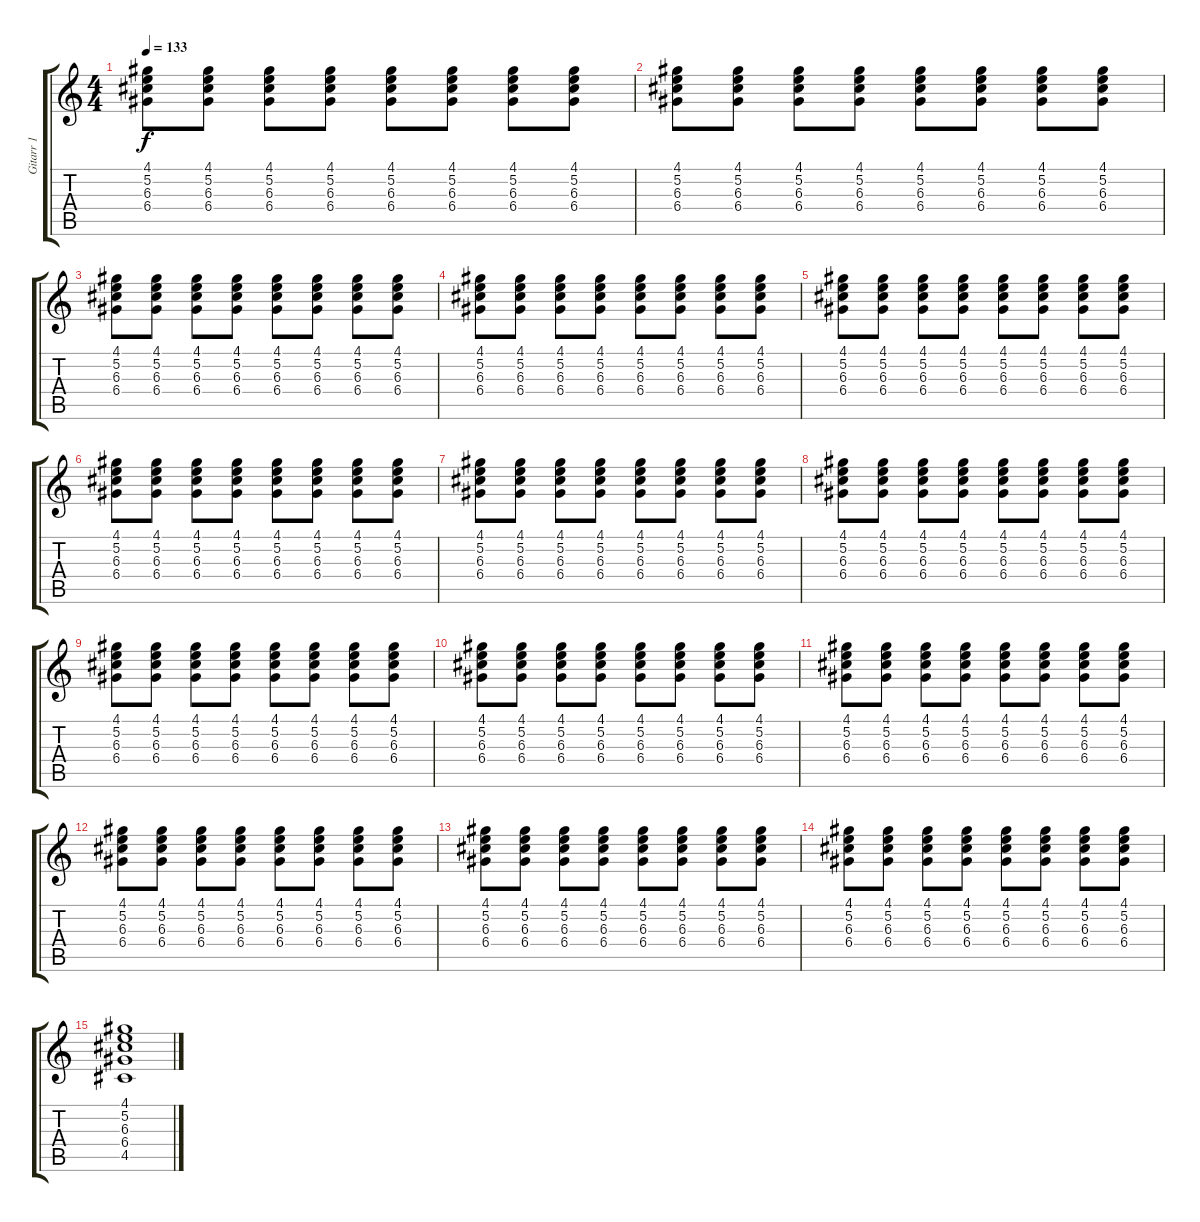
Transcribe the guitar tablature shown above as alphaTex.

\track ("Gitarr 1" "Gitarr 1") {instrument acousticguitarnylon}
\staff {score tabs}
\tuning (E4 B3 G3 D3 A2 E2) {hide}
\ts (4 4)
\tempo 133
\clef g2
\ks c
(4.1 5.2 6.3 6.4).8{dy f} (4.1 5.2 6.3 6.4).8 (4.1 5.2 6.3 6.4).8 (4.1 5.2 6.3 6.4).8 (4.1 5.2 6.3 6.4).8 (4.1 5.2 6.3 6.4).8 (4.1 5.2 6.3 6.4).8 (4.1 5.2 6.3 6.4).8 |
(4.1 5.2 6.3 6.4).8 (4.1 5.2 6.3 6.4).8 (4.1 5.2 6.3 6.4).8 (4.1 5.2 6.3 6.4).8 (4.1 5.2 6.3 6.4).8 (4.1 5.2 6.3 6.4).8 (4.1 5.2 6.3 6.4).8 (4.1 5.2 6.3 6.4).8 |
(4.1 5.2 6.3 6.4).8 (4.1 5.2 6.3 6.4).8 (4.1 5.2 6.3 6.4).8 (4.1 5.2 6.3 6.4).8 (4.1 5.2 6.3 6.4).8 (4.1 5.2 6.3 6.4).8 (4.1 5.2 6.3 6.4).8 (4.1 5.2 6.3 6.4).8 |
(4.1 5.2 6.3 6.4).8 (4.1 5.2 6.3 6.4).8 (4.1 5.2 6.3 6.4).8 (4.1 5.2 6.3 6.4).8 (4.1 5.2 6.3 6.4).8 (4.1 5.2 6.3 6.4).8 (4.1 5.2 6.3 6.4).8 (4.1 5.2 6.3 6.4).8 |
(4.1 5.2 6.3 6.4).8 (4.1 5.2 6.3 6.4).8 (4.1 5.2 6.3 6.4).8 (4.1 5.2 6.3 6.4).8 (4.1 5.2 6.3 6.4).8 (4.1 5.2 6.3 6.4).8 (4.1 5.2 6.3 6.4).8 (4.1 5.2 6.3 6.4).8 |
(4.1 5.2 6.3 6.4).8 (4.1 5.2 6.3 6.4).8 (4.1 5.2 6.3 6.4).8 (4.1 5.2 6.3 6.4).8 (4.1 5.2 6.3 6.4).8 (4.1 5.2 6.3 6.4).8 (4.1 5.2 6.3 6.4).8 (4.1 5.2 6.3 6.4).8 |
(4.1 5.2 6.3 6.4).8 (4.1 5.2 6.3 6.4).8 (4.1 5.2 6.3 6.4).8 (4.1 5.2 6.3 6.4).8 (4.1 5.2 6.3 6.4).8 (4.1 5.2 6.3 6.4).8 (4.1 5.2 6.3 6.4).8 (4.1 5.2 6.3 6.4).8 |
(4.1 5.2 6.3 6.4).8 (4.1 5.2 6.3 6.4).8 (4.1 5.2 6.3 6.4).8 (4.1 5.2 6.3 6.4).8 (4.1 5.2 6.3 6.4).8 (4.1 5.2 6.3 6.4).8 (4.1 5.2 6.3 6.4).8 (4.1 5.2 6.3 6.4).8 |
(4.1 5.2 6.3 6.4).8 (4.1 5.2 6.3 6.4).8 (4.1 5.2 6.3 6.4).8 (4.1 5.2 6.3 6.4).8 (4.1 5.2 6.3 6.4).8 (4.1 5.2 6.3 6.4).8 (4.1 5.2 6.3 6.4).8 (4.1 5.2 6.3 6.4).8 |
(4.1 5.2 6.3 6.4).8 (4.1 5.2 6.3 6.4).8 (4.1 5.2 6.3 6.4).8 (4.1 5.2 6.3 6.4).8 (4.1 5.2 6.3 6.4).8 (4.1 5.2 6.3 6.4).8 (4.1 5.2 6.3 6.4).8 (4.1 5.2 6.3 6.4).8 |
(4.1 5.2 6.3 6.4).8 (4.1 5.2 6.3 6.4).8 (4.1 5.2 6.3 6.4).8 (4.1 5.2 6.3 6.4).8 (4.1 5.2 6.3 6.4).8 (4.1 5.2 6.3 6.4).8 (4.1 5.2 6.3 6.4).8 (4.1 5.2 6.3 6.4).8 |
(4.1 5.2 6.3 6.4).8 (4.1 5.2 6.3 6.4).8 (4.1 5.2 6.3 6.4).8 (4.1 5.2 6.3 6.4).8 (4.1 5.2 6.3 6.4).8 (4.1 5.2 6.3 6.4).8 (4.1 5.2 6.3 6.4).8 (4.1 5.2 6.3 6.4).8 |
(4.1 5.2 6.3 6.4).8 (4.1 5.2 6.3 6.4).8 (4.1 5.2 6.3 6.4).8 (4.1 5.2 6.3 6.4).8 (4.1 5.2 6.3 6.4).8 (4.1 5.2 6.3 6.4).8 (4.1 5.2 6.3 6.4).8 (4.1 5.2 6.3 6.4).8 |
(4.1 5.2 6.3 6.4).8 (4.1 5.2 6.3 6.4).8 (4.1 5.2 6.3 6.4).8 (4.1 5.2 6.3 6.4).8 (4.1 5.2 6.3 6.4).8 (4.1 5.2 6.3 6.4).8 (4.1 5.2 6.3 6.4).8 (4.1 5.2 6.3 6.4).8 |
(4.1 5.2 6.3 6.4 4.5).1
